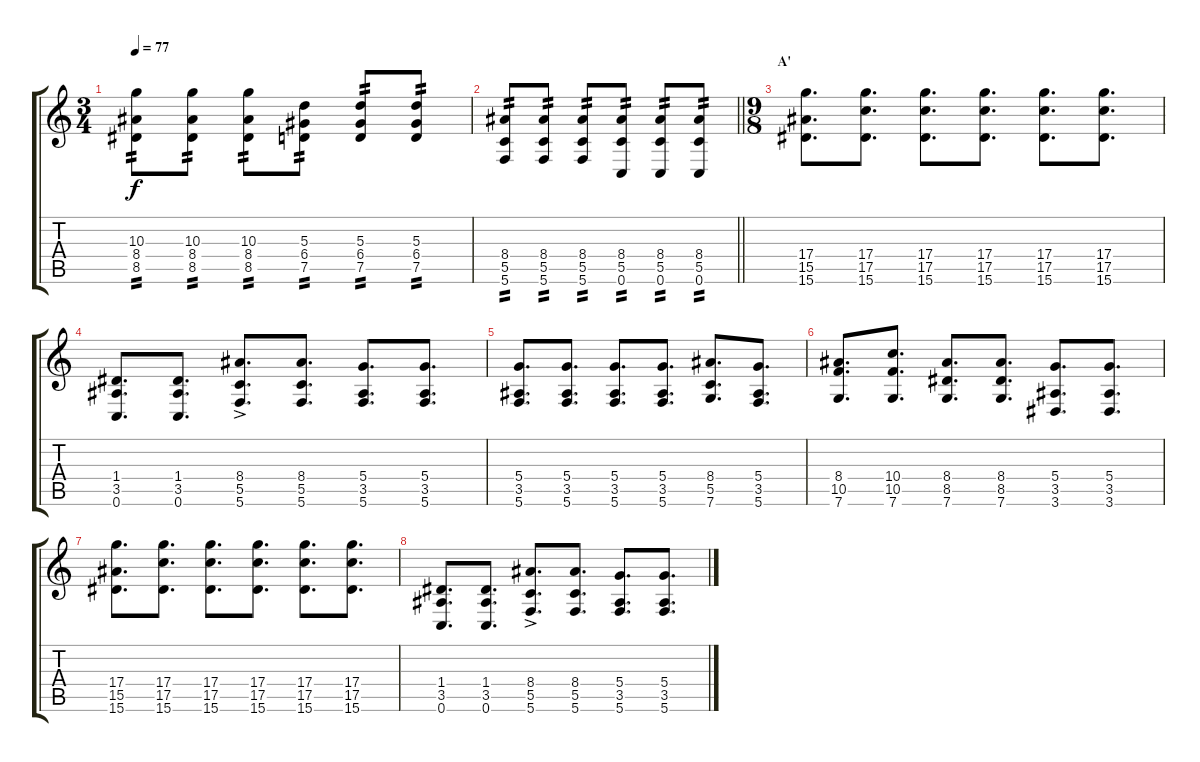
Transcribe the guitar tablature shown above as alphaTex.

\track "" {instrument overdrivenguitar}
\staff {score tabs}
\tuning (G4 E4 A3 D3 G2 C2) {hide}
\ts (3 4)
\tempo 77
\clef g2
\ks c
(10.3 8.4 8.5).8{tp 2 dy f} (10.3 8.4 8.5).8{tp 2} (10.3 8.4 8.5).8{tp 2} (5.3 6.4 7.5).8{tp 2} (5.3 6.4 7.5).8{tp 2} (5.3 6.4 7.5).8{tp 2} |
\barLineRight lightlight
(8.4 5.5 5.6).8{tp 2} (8.4 5.5 5.6).8{tp 2} (8.4 5.5 5.6).8{tp 2} (8.4 5.5 0.6).8{tp 2} (8.4 5.5 0.6).8{tp 2} (8.4 5.5 0.6).8{tp 2} |
\ts (9 8)
\section ("" "A'")
(17.4 15.5 15.6).8{d} (17.4 17.5 15.6).8{d} (17.4 17.5 15.6).8{d} (17.4 17.5 15.6).8{d} (17.4 17.5 15.6).8{d} (17.4 17.5 15.6).8{d} |
(1.4 3.5 0.6).8{d} (1.4 3.5 0.6).8{d} (8.4{ac} 5.5{ac} 5.6{ac}).8{d} (8.4 5.5 5.6).8{d} (5.4 3.5 5.6).8{d} (5.4 3.5 5.6).8{d} |
(5.4 3.5 5.6).8{d} (5.4 3.5 5.6).8{d} (5.4 3.5 5.6).8{d} (5.4 3.5 5.6).8{d} (8.4 5.5 7.6).8{d} (5.4 3.5 5.6).8{d} |
(8.4 10.5 7.6).8{d} (10.4 10.5 7.6).8{d} (8.4 8.5 7.6).8{d} (8.4 8.5 7.6).8{d} (5.4 3.5 3.6).8{d} (5.4 3.5 3.6).8{d} |
(17.4 15.5 15.6).8{d} (17.4 17.5 15.6).8{d} (17.4 17.5 15.6).8{d} (17.4 17.5 15.6).8{d} (17.4 17.5 15.6).8{d} (17.4 17.5 15.6).8{d} |
(1.4 3.5 0.6).8{d} (1.4 3.5 0.6).8{d} (8.4{ac} 5.5{ac} 5.6{ac}).8{d} (8.4 5.5 5.6).8{d} (5.4 3.5 5.6).8{d} (5.4 3.5 5.6).8{d}
